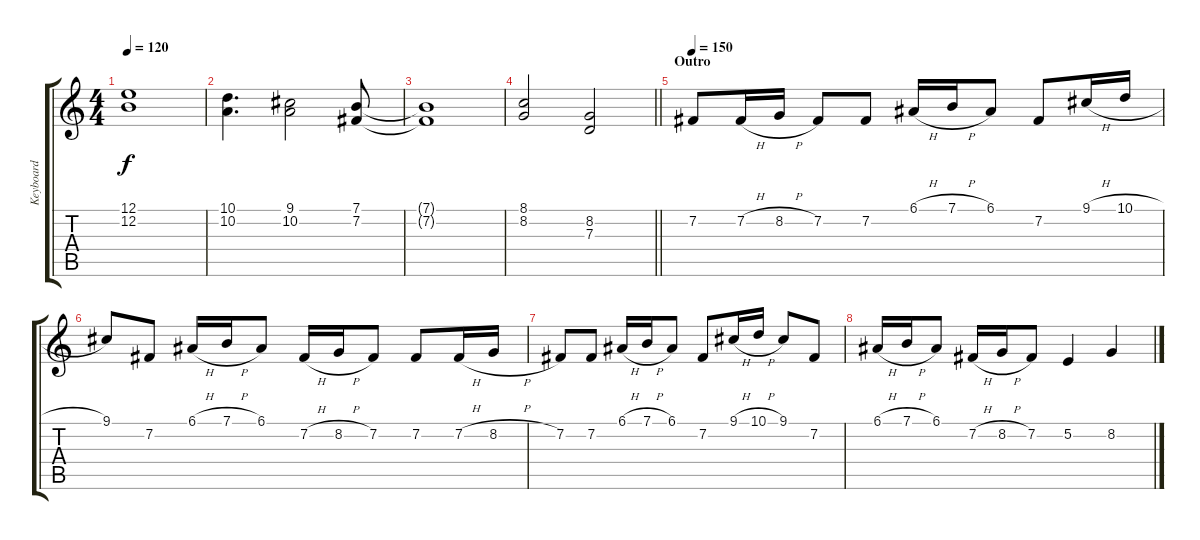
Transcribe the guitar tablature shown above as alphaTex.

\track ("Keyboard" "Keyboard") {instrument synthstrings1}
\staff {score tabs}
\tuning (E4 B3 G3 D3 A2 E2) {hide}
\ts (4 4)
\tempo 120
\clef g2
\ks c
(12.1 12.2).1{dy f} |
(10.1 10.2).4{d} (9.1 10.2).2 (7.1 7.2).8 |
(7.1{t} 7.2{t}).1 |
\barLineRight lightlight
(8.1 8.2).2 (8.2 7.3).2 |
\section ("" "Outro")
\tempo 150
7.2.8{volume 16} 7.2{h}.16 8.2{h}.16 7.2.8 7.2.8 6.1{h}.16 7.1{h}.16 6.1.8 7.2.8 9.1{h}.16 10.1{h}.16 |
9.1.8 7.2.8 6.1{h}.16 7.1{h}.16 6.1.8 7.2{h}.16 8.2{h}.16 7.2.8 7.2.8 7.2{h}.16 8.2{h}.16 |
7.2.8 7.2.8 6.1{h}.16 7.1{h}.16 6.1.8 7.2.8 9.1{h}.16 10.1{h}.16 9.1.8 7.2.8 |
6.1{h}.16 7.1{h}.16 6.1.8 7.2{h}.16 8.2{h}.16 7.2.8 5.2.4 8.2.4
